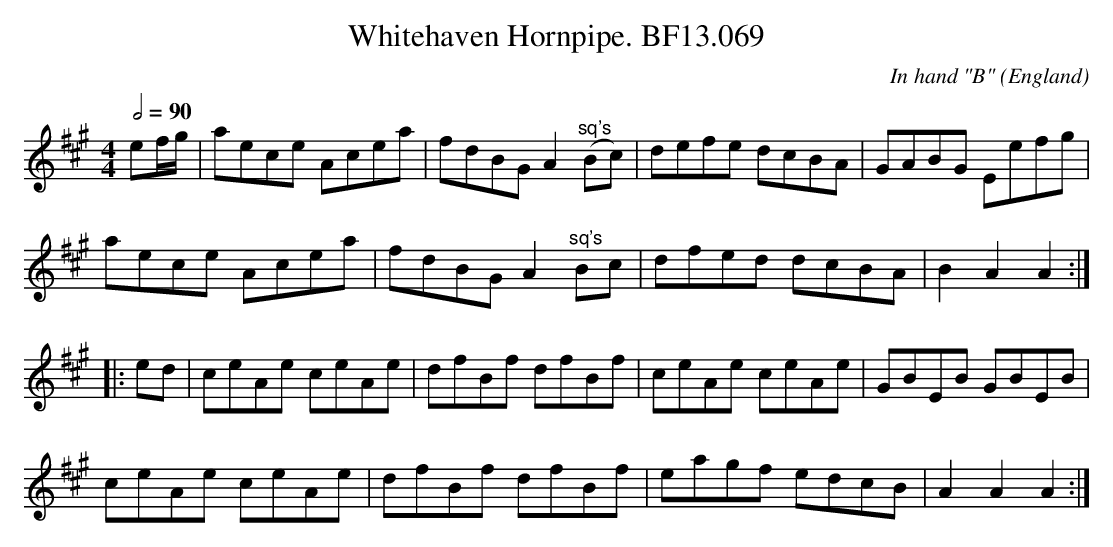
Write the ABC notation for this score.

X:1
T:Whitehaven Hornpipe. BF13.069
C:In hand "B"
L:1/8
M:4/4
O:England
Q:1/2=90
K:A
ef/g/|aece Acea|fdBGA2"^sq's"(Bc)|defe dcBA|GABG Eefg|!
aece Acea|fdBGA2"^sq's"Bc|dfed dcBA|B2A2A2:|!
|:ed|ceAe ceAe|dfBf dfBf|ceAe ceAe|GBEB GBEB|!
ceAe ceAe|dfBf dfBf|eagf edcB|A2A2A2:|
